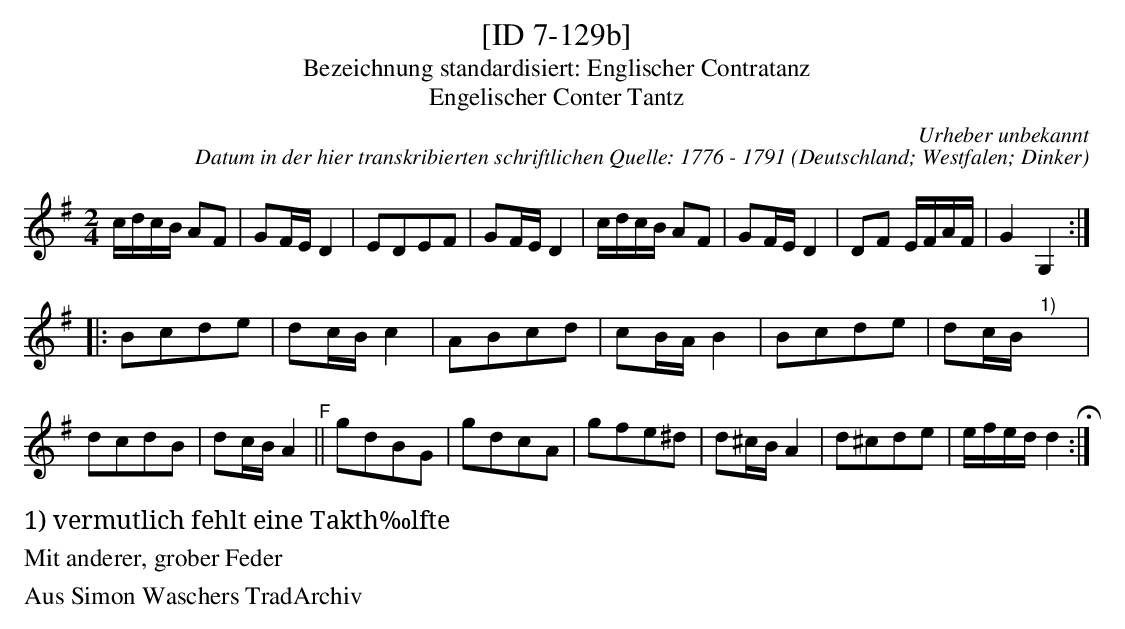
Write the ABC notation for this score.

X:1
T:[ID 7-129b]
T:Bezeichnung standardisiert: Englischer Contratanz
T:Engelischer Conter Tantz
C:Urheber unbekannt
C:Datum in der hier transkribierten schriftlichen Quelle: 1776 - 1791
O:Deutschland; Westfalen; Dinker
L:1/16
M:2/4
K:G
cdcB A2F2 | G2FED4 | E2D2E2F2 | G2FED4 | cdcB A2F2 | G2FED4 | D2F2 EFAF | G4G,4 ::
B2c2d2e2 | d2cBc4 | A2B2c2d2 | c2BAB4 | B2c2d2e2 | d2cB"^1)" x4 | d2c2d2B2 | d2cB A4 "^F"|| g2d2B2G2 | g2d2c2A2 | g2f2e2^d2 | d2^cBA4 | d2^c2d2e2 | efedd4 H:|
